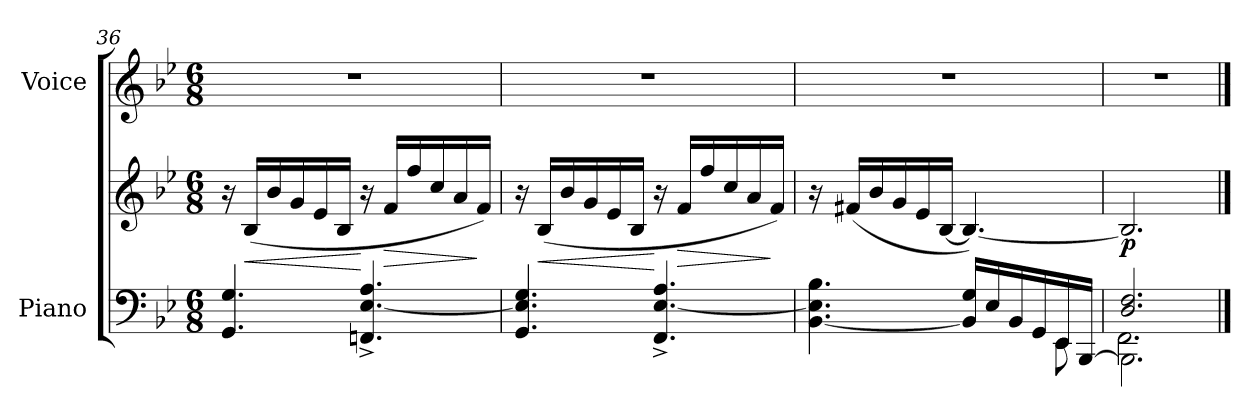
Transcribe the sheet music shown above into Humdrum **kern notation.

**kern	**kern	**dynam	**kern
*part2	*part2	*part2	*part1
*staff3	*staff2	*staff2/3	*staff1
*I"Piano	*	*	*I"Voice
*I'Pno	*	*	*
*clefF4	*clefG2	*	*clefG2
*k[b-e-]	*k[b-e-]	*	*k[b-e-]
*M6/8	*M6/8	*	*M6/8
=36	=36	=36	=36
4.GG/ 4.G/	16r	.	2.r
!	!	!LO:HP:b	!
.	(>16B-/LL	<	.
.	16b-/	.	.
.	16g/	.	.
.	16e-/	.	.
.	16B-/JJ	.	.
4.FFn/^ [4.E-/^ 4.A/^	16r	[	.
!	!	!LO:HP:b	!
.	16f/LL	>	.
.	16ff/	.	.
.	16cc/	.	.
.	16a/	.	.
.	16f/JJ)	]	.
=37	=37	=37	=37
4.GG/ 4.E-/] 4.G/	16r	.	2.r
!	!	!LO:HP:b	!
.	(>16B-/LL	<	.
.	16b-/	.	.
.	16g/	.	.
.	16e-/	.	.
.	16B-/JJ	.	.
4.FF/^ [4.E-/^ 4.A/^	16r	[	.
!	!	!LO:HP:b	!
.	16f/LL	>	.
.	16ff/	.	.
.	16cc/	.	.
.	16a/	.	.
.	16f/JJ)	]	.
=38	=38	=38	=38
*	*	*	*MM70
*^	*	*	*^
*	*	*	*	*	*^
[4.BB-\ 4.E-\] 4.B-\	8ryy	16r	.	2.r	4.ryy	2ryy
.	.	(>16f#X/LL	.	.	.	.
*v	*v	*	*	*	*	*
.	16b-/	.	.	.	.
.	16g/	.	.	.	.
.	16e-/	.	.	.	.
.	[16B-/JJ	.	.	.	.
*	*	*	*MM68	*	*
16BB-/] 16G/LL	4.B-/_)	.	.	4.ryy	.
16E-/	.	.	.	.	.
16BB-/	.	.	.	.	8ryy
16GG/	.	.	.	.	.
*	*	*	*MM65	*	*
*^	*	*	*	*	*
16EE-/	8EE-\	.	.	.	.	8ryy
[16BBB-/JJ	.	.	.	.	.	.
=39	=39	=39	=39	=39	=39	=39
*	*^	*	*	*	*	*
!	!	!	!	!LO:DY:b	!	!	!
*	*	*	*	*	*v	*v	*v
2.D/ 2.F/	2.BBB-\]	2.FF\	2.B-/]	p	2.r
*v	*v	*v	*	*	*
==	==	==	==
*-	*-	*-	*-
